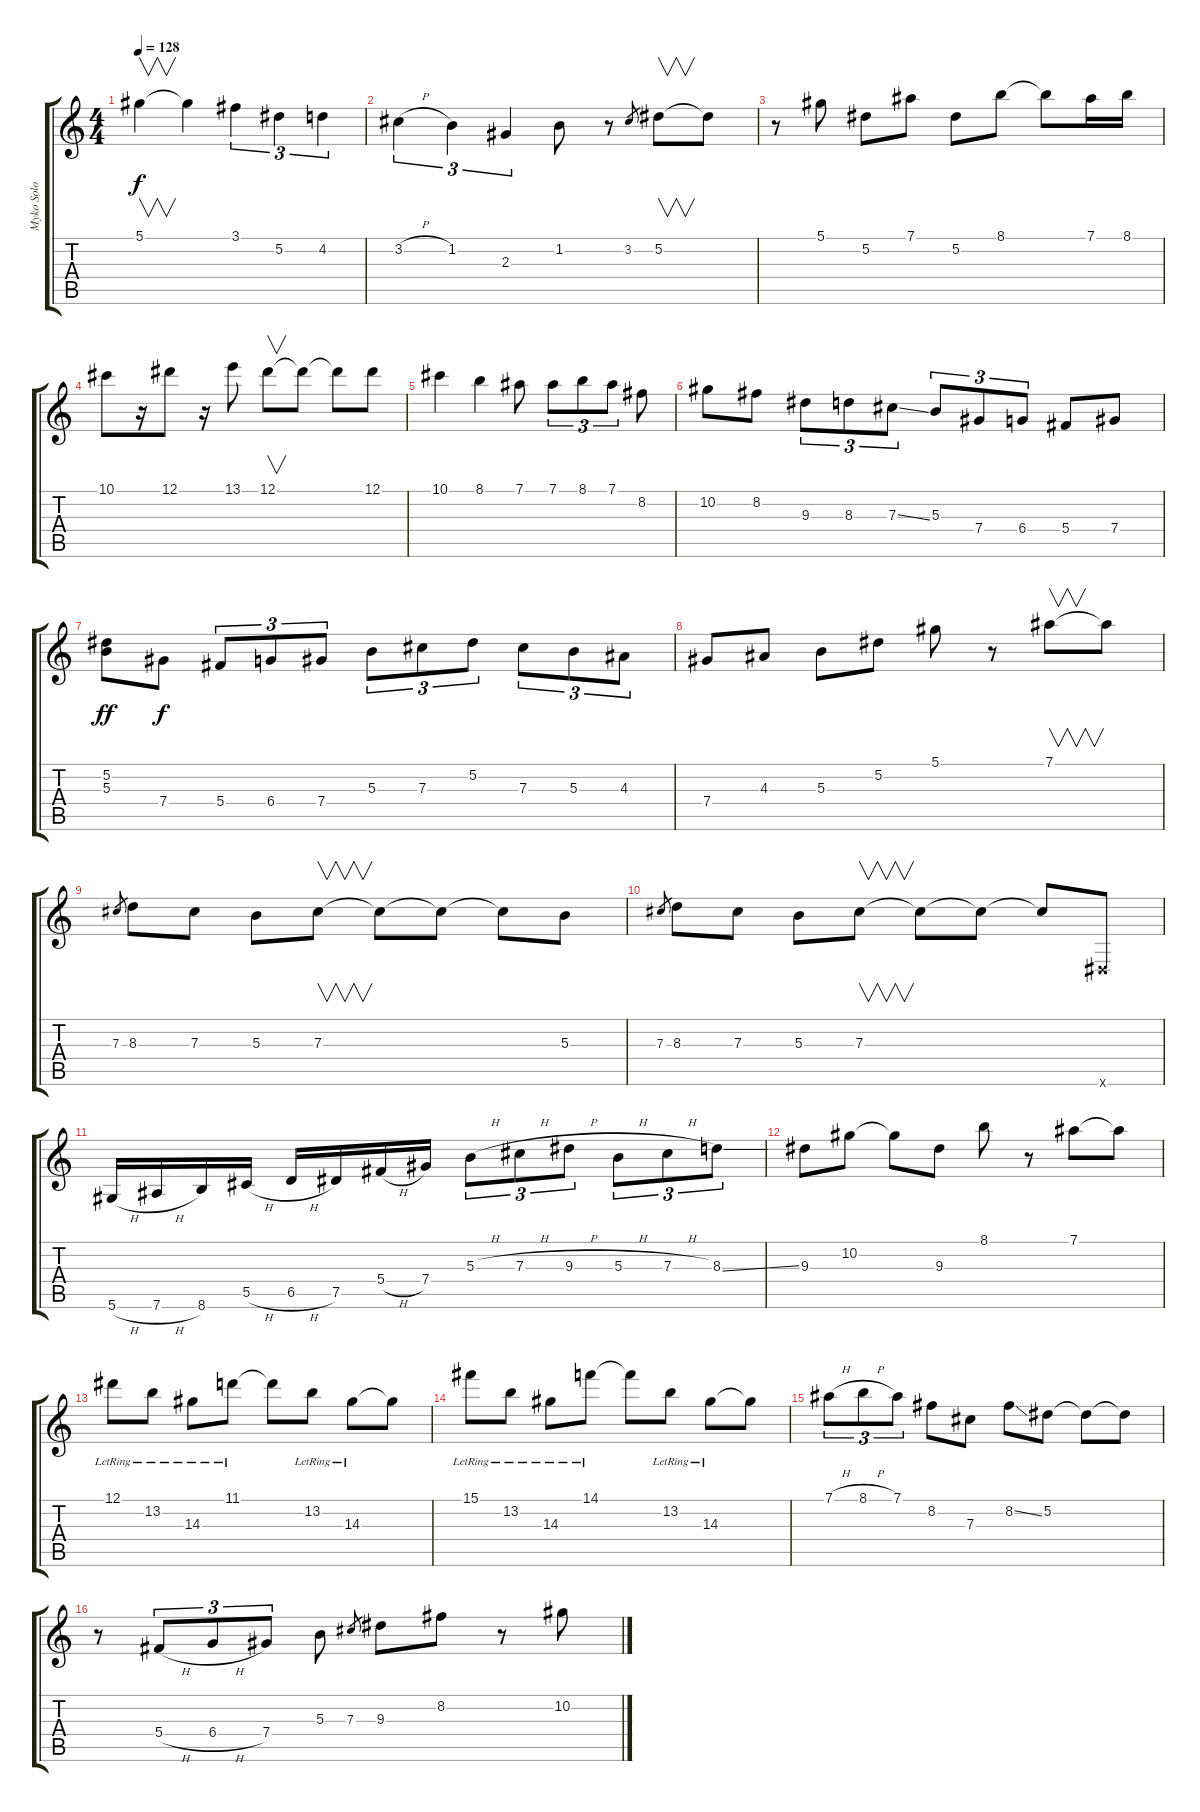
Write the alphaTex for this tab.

\track ("Myko Solo" "Myko Solo") {instrument acousticguitarsteel}
\staff {score tabs}
\tuning (Eb4 Bb3 Gb3 Db3 Ab2 Eb2) {hide}
\ts (4 4)
\tempo 128
\clef g2
\ks c
5.1.4{v dy f} 5.1{t}.4 3.1.4{tu (3 2)} 5.2.4{tu (3 2)} 4.2.4{tu (3 2)} |
3.2{h}.4{tu (3 2)} 1.2.4{tu (3 2)} 2.3.4{tu (3 2)} 1.2.8 r.8 3.2.8{gr} 5.2.8{v} 5.2{t}.8 |
r.8 5.1.8 5.2.8 7.1.8 5.2.8 8.1.8 8.1{t}.8 7.1.16 8.1.16 |
10.1.8 r.16 12.1.8 r.16 13.1.8 12.1.8{v} 12.1{t}.8 12.1{t}.8 12.1.8 |
10.1.4 8.1.4 7.1.8 7.1.8{tu (3 2)} 8.1.8{tu (3 2)} 7.1.8{tu (3 2)} 8.2.8 |
10.2.8 8.2.8 9.3.8{tu (3 2)} 8.3.8{tu (3 2)} 7.3{ss}.8{tu (3 2)} 5.3.8{tu (3 2)} 7.4.8{tu (3 2)} 6.4.8{tu (3 2)} 5.4.8 7.4.8 |
(5.2 5.3).8{dy ff} 7.4.8{dy f} 5.4.8{tu (3 2)} 6.4.8{tu (3 2)} 7.4.8{tu (3 2)} 5.3.8{tu (3 2)} 7.3.8{tu (3 2)} 5.2.8{tu (3 2)} 7.3.8{tu (3 2)} 5.3.8{tu (3 2)} 4.3.8{tu (3 2)} |
7.4.8 4.3.8 5.3.8 5.2.8 5.1.8 r.8 7.1.8{v} 7.1{t}.8 |
7.3.8{gr} 8.3.8 7.3.8 5.3.8 7.3.8{v} 7.3{t}.8 7.3{t}.8 7.3{t}.8 5.3.8 |
7.3.8{gr} 8.3.8 7.3.8 5.3.8 7.3.8{v} 7.3{t}.8 7.3{t}.8 7.3{t}.8 0.6{x}.8 |
5.6{h}.16 7.6{h}.16 8.6.16 5.5{h}.16 6.5{h}.16 7.5.16 5.4{h}.16 7.4.16 5.3{h}.8{tu (3 2)} 7.3{h}.8{tu (3 2)} 9.3{h}.8{tu (3 2)} 5.3{h}.8{tu (3 2)} 7.3{h}.8{tu (3 2)} 8.3{ss}.8{tu (3 2)} |
9.3.8 10.2.8 10.2{t}.8 9.3.8 8.1.8 r.8 7.1.8 7.1{t}.8 |
12.1{lr}.8 13.2{lr}.8 14.3{lr}.8 11.1{lr}.8 11.1{t}.8 13.2{lr}.8 14.3{lr}.8 14.3{t}.8 |
15.1{lr}.8 13.2{lr}.8 14.3{lr}.8 14.1{lr}.8 14.1{t}.8 13.2{lr}.8 14.3{lr}.8 14.3{t}.8 |
7.1{h}.8{tu (3 2)} 8.1{h}.8{tu (3 2)} 7.1.8{tu (3 2)} 8.2.8 7.3.8 8.2{ss}.8 5.2.8 5.2{t}.8 5.2{t}.8 |
r.8 5.4{h}.8{tu (3 2)} 6.4{h}.8{tu (3 2)} 7.4.8{tu (3 2)} 5.3.8 7.3.8{gr} 9.3.8 8.2.8 r.8 10.2.8
